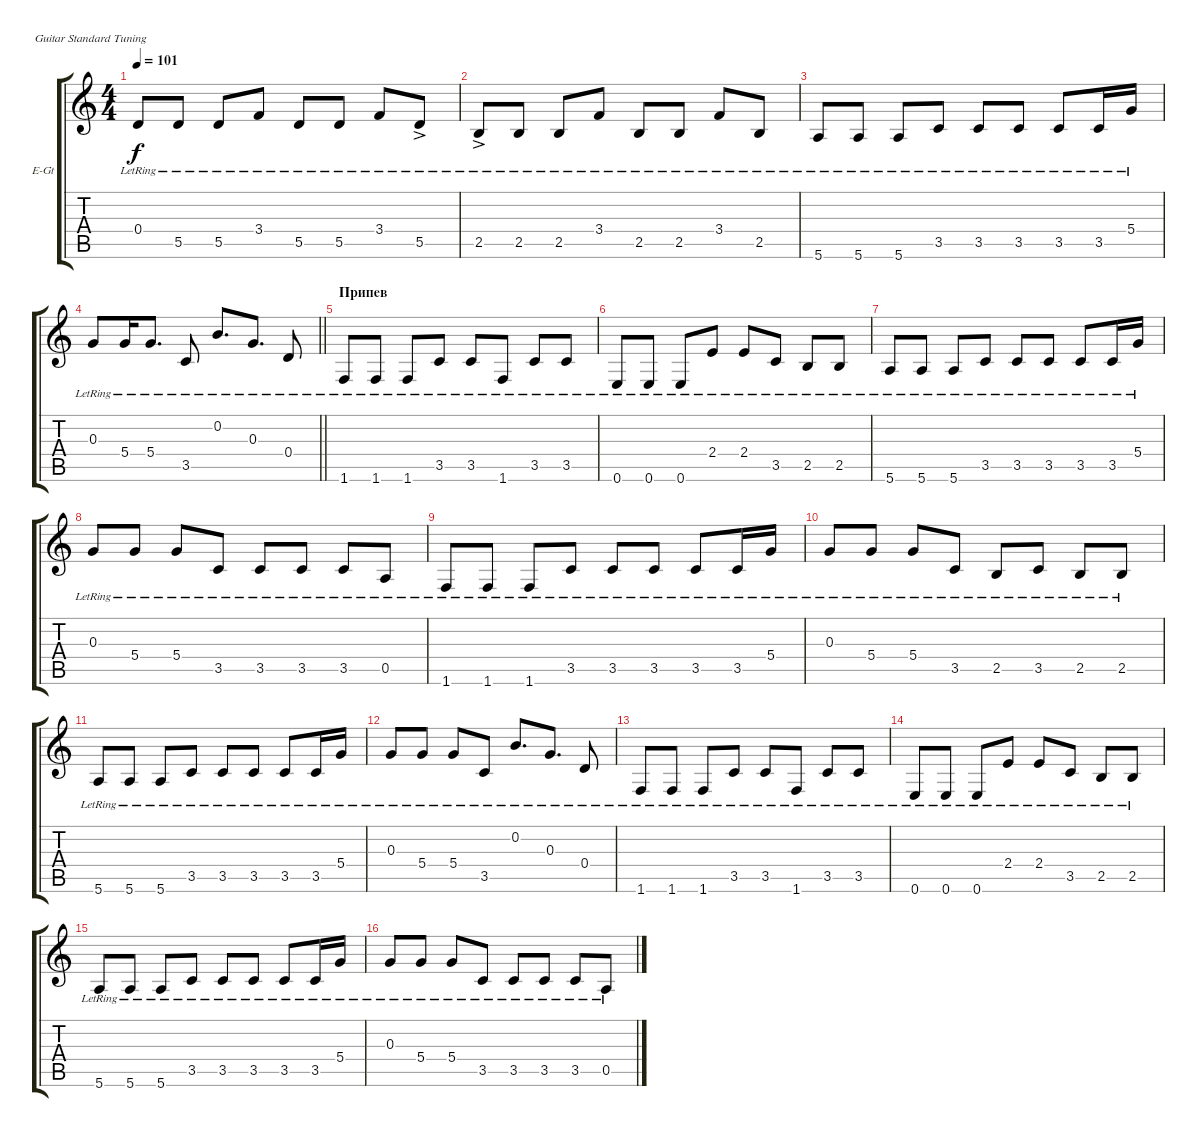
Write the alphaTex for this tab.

\bracketExtendMode groupsimilarinstruments
\firstSystemTrackNameOrientation horizontal
\otherSystemsTrackNameOrientation horizontal
\track ("электро чистая" "E-Gt") {instrument electricguitarclean}
\staff {score tabs}
\tuning (E4 B3 G3 D3 A2 E2)
\ts (4 4)
\tempo 101
\clef g2
\ks c
0.4{lr}.8{dy f} 5.5{lr}.8 5.5{lr}.8 3.4{lr}.8 5.5{lr}.8 5.5{lr}.8 3.4{lr}.8 5.5{ac lr}.8 |
2.5{ac lr}.8 2.5{lr}.8 2.5{lr}.8 3.4{lr}.8 2.5{lr}.8 2.5{lr}.8 3.4{lr}.8 2.5{lr}.8 |
5.6{lr}.8 5.6{lr}.8 5.6{lr}.8 3.5{lr}.8 3.5{lr}.8 3.5{lr}.8 3.5{lr}.8 3.5{lr}.16 5.4{lr}.16 |
\barLineRight lightlight
0.3{lr}.8 5.4{lr}.16 5.4{lr}.8{d} 3.5{lr}.8 0.2{lr}.8{d} 0.3{lr}.8{d} 0.4{lr}.8 |
\section ("" "Припев")
1.6{lr}.8 1.6{lr}.8 1.6{lr}.8 3.5{lr}.8 3.5{lr}.8 1.6{lr}.8 3.5{lr}.8 3.5{lr}.8 |
0.6{lr}.8 0.6{lr}.8 0.6{lr}.8 2.4{lr}.8 2.4{lr}.8 3.5{lr}.8 2.5{lr}.8 2.5{lr}.8 |
5.6{lr}.8 5.6{lr}.8 5.6{lr}.8 3.5{lr}.8 3.5{lr}.8 3.5{lr}.8 3.5{lr}.8 3.5{lr}.16 5.4{lr}.16 |
0.3{lr}.8 5.4{lr}.8 5.4{lr}.8 3.5{lr}.8 3.5{lr}.8 3.5{lr}.8 3.5{lr}.8 0.5{lr}.8 |
1.6{lr}.8 1.6{lr}.8 1.6{lr}.8 3.5{lr}.8 3.5{lr}.8 3.5{lr}.8 3.5{lr}.8 3.5{lr}.16 5.4{lr}.16 |
0.3{lr}.8 5.4{lr}.8 5.4{lr}.8 3.5{lr}.8 2.5{lr}.8 3.5{lr}.8 2.5{lr}.8 2.5{lr}.8 |
5.6{lr}.8 5.6{lr}.8 5.6{lr}.8 3.5{lr}.8 3.5{lr}.8 3.5{lr}.8 3.5{lr}.8 3.5{lr}.16 5.4{lr}.16 |
0.3{lr}.8 5.4{lr}.8 5.4{lr}.8 3.5{lr}.8 0.2{lr}.8{d} 0.3{lr}.8{d} 0.4{lr}.8 |
1.6{lr}.8 1.6{lr}.8 1.6{lr}.8 3.5{lr}.8 3.5{lr}.8 1.6{lr}.8 3.5{lr}.8 3.5{lr}.8 |
0.6{lr}.8 0.6{lr}.8 0.6{lr}.8 2.4{lr}.8 2.4{lr}.8 3.5{lr}.8 2.5{lr}.8 2.5{lr}.8 |
5.6{lr}.8 5.6{lr}.8 5.6{lr}.8 3.5{lr}.8 3.5{lr}.8 3.5{lr}.8 3.5{lr}.8 3.5{lr}.16 5.4{lr}.16 |
0.3{lr}.8 5.4{lr}.8 5.4{lr}.8 3.5{lr}.8 3.5{lr}.8 3.5{lr}.8 3.5{lr}.8 0.5{lr}.8
